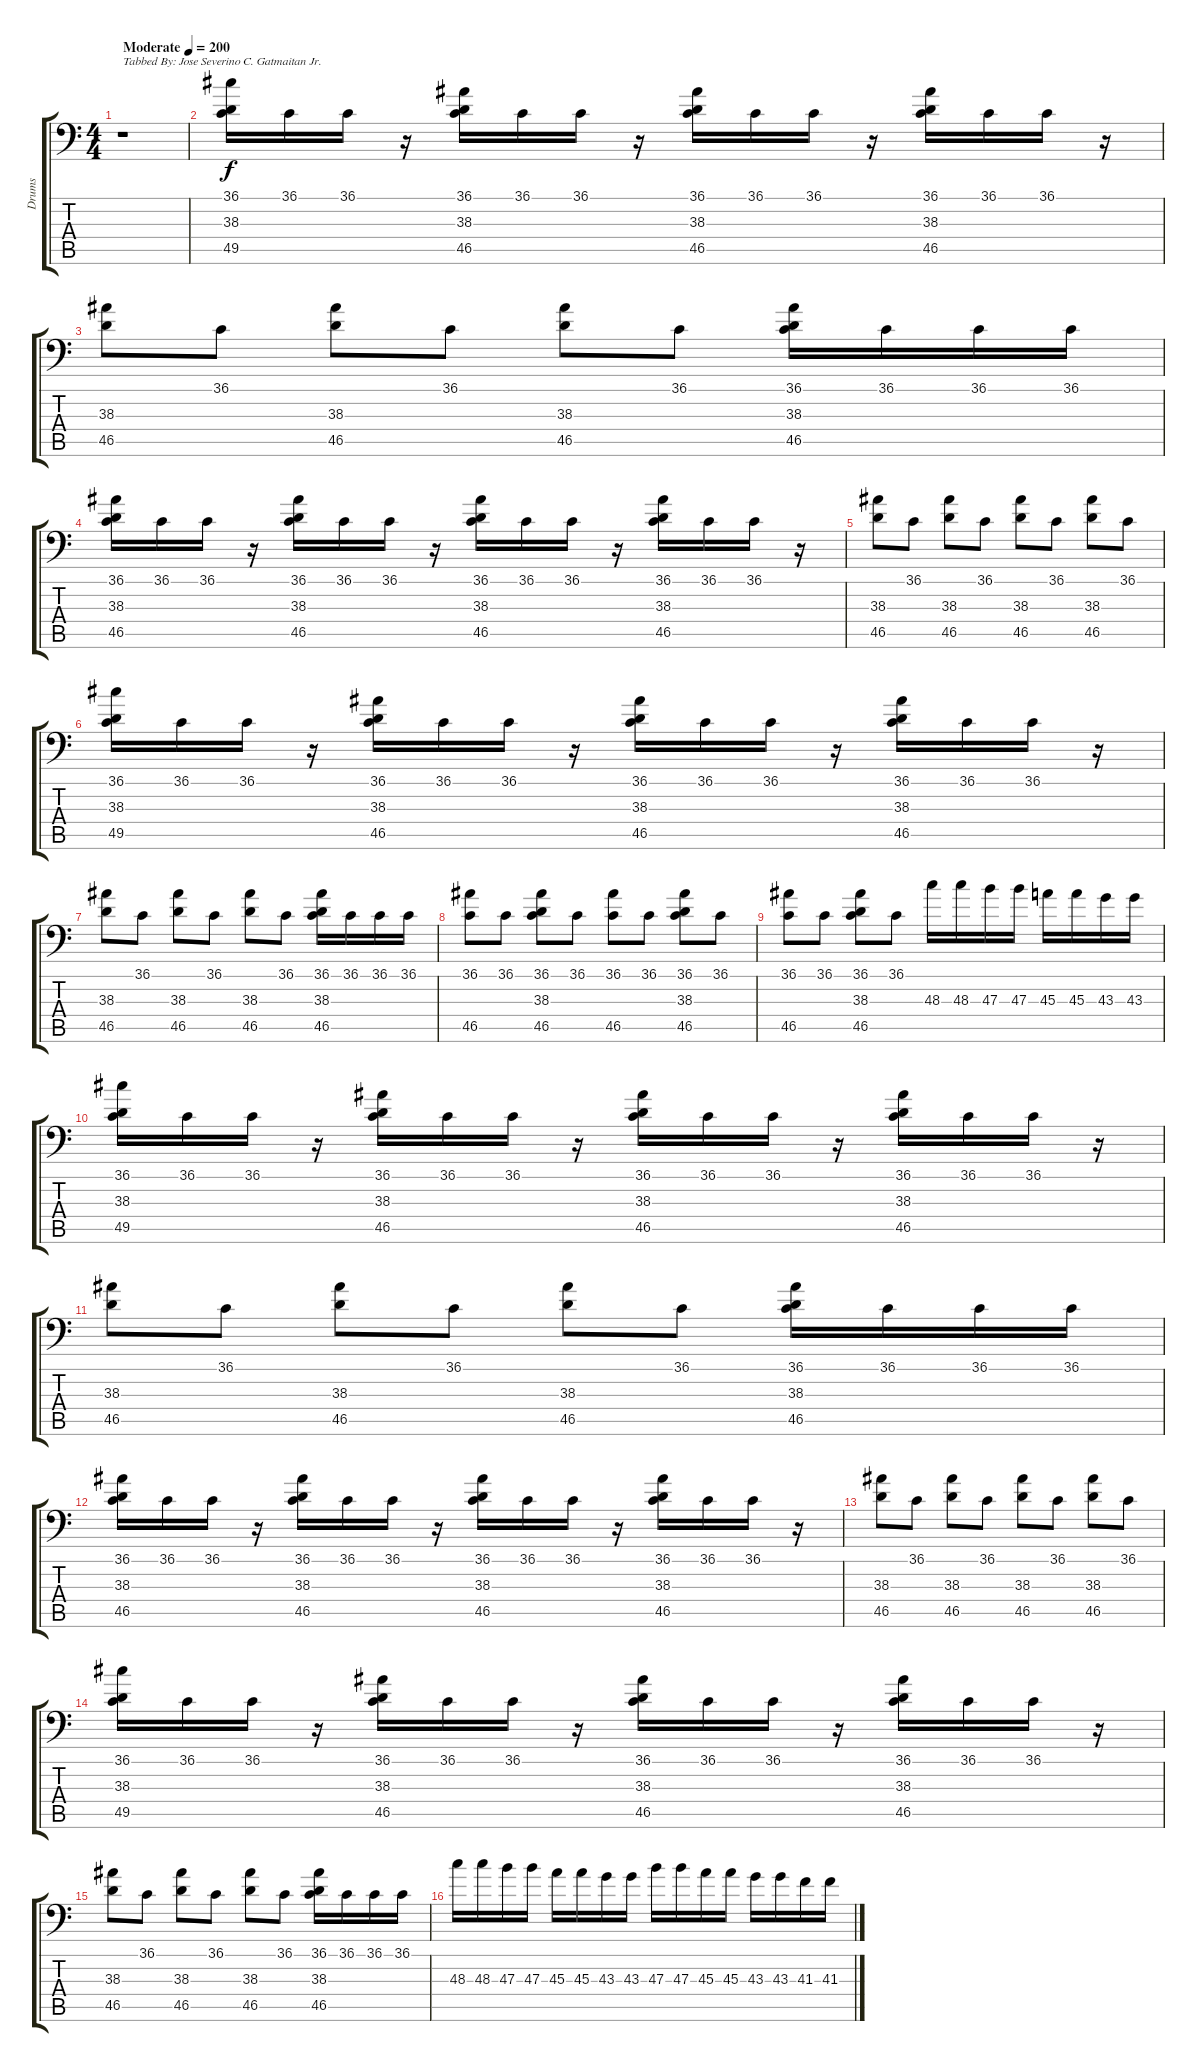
\track ("Drums" "Drums") {instrument acousticgrandpiano}
\staff {score tabs}
\tuning (C-1 C-1 C-1 C-1 C-1 C-1) {hide}
\ts (4 4)
\tempo (200 "Moderate")
\clef f4
\ks c
r.1{txt "Tabbed By: Jose Severino C. Gatmaitan Jr." dy f instrument acousticgrandpiano} |
(36.1 38.3 49.5).16 36.1.16 36.1.16 r.16 (36.1 38.3 46.5).16 36.1.16 36.1.16 r.16 (36.1 38.3 46.5).16 36.1.16 36.1.16 r.16 (36.1 38.3 46.5).16 36.1.16 36.1.16 r.16 |
(38.3 46.5).8 36.1.8 (38.3 46.5).8 36.1.8 (38.3 46.5).8 36.1.8 (36.1 38.3 46.5).16 36.1.16 36.1.16 36.1.16 |
(36.1 38.3 46.5).16 36.1.16 36.1.16 r.16 (36.1 38.3 46.5).16 36.1.16 36.1.16 r.16 (36.1 38.3 46.5).16 36.1.16 36.1.16 r.16 (36.1 38.3 46.5).16 36.1.16 36.1.16 r.16 |
(38.3 46.5).8 36.1.8 (38.3 46.5).8 36.1.8 (38.3 46.5).8 36.1.8 (38.3 46.5).8 36.1.8 |
(36.1 38.3 49.5).16 36.1.16 36.1.16 r.16 (36.1 38.3 46.5).16 36.1.16 36.1.16 r.16 (36.1 38.3 46.5).16 36.1.16 36.1.16 r.16 (36.1 38.3 46.5).16 36.1.16 36.1.16 r.16 |
(38.3 46.5).8 36.1.8 (38.3 46.5).8 36.1.8 (38.3 46.5).8 36.1.8 (36.1 38.3 46.5).16 36.1.16 36.1.16 36.1.16 |
(36.1 46.5).8 36.1.8 (36.1 38.3 46.5).8 36.1.8 (36.1 46.5).8 36.1.8 (36.1 38.3 46.5).8 36.1.8 |
(36.1 46.5).8 36.1.8 (36.1 38.3 46.5).8 36.1.8 48.3.16 48.3.16 47.3.16 47.3.16 45.3.16 45.3.16 43.3.16 43.3.16 |
(36.1 38.3 49.5).16 36.1.16 36.1.16 r.16 (36.1 38.3 46.5).16 36.1.16 36.1.16 r.16 (36.1 38.3 46.5).16 36.1.16 36.1.16 r.16 (36.1 38.3 46.5).16 36.1.16 36.1.16 r.16 |
(38.3 46.5).8 36.1.8 (38.3 46.5).8 36.1.8 (38.3 46.5).8 36.1.8 (36.1 38.3 46.5).16 36.1.16 36.1.16 36.1.16 |
(36.1 38.3 46.5).16 36.1.16 36.1.16 r.16 (36.1 38.3 46.5).16 36.1.16 36.1.16 r.16 (36.1 38.3 46.5).16 36.1.16 36.1.16 r.16 (36.1 38.3 46.5).16 36.1.16 36.1.16 r.16 |
(38.3 46.5).8 36.1.8 (38.3 46.5).8 36.1.8 (38.3 46.5).8 36.1.8 (38.3 46.5).8 36.1.8 |
(36.1 38.3 49.5).16 36.1.16 36.1.16 r.16 (36.1 38.3 46.5).16 36.1.16 36.1.16 r.16 (36.1 38.3 46.5).16 36.1.16 36.1.16 r.16 (36.1 38.3 46.5).16 36.1.16 36.1.16 r.16 |
(38.3 46.5).8 36.1.8 (38.3 46.5).8 36.1.8 (38.3 46.5).8 36.1.8 (36.1 38.3 46.5).16 36.1.16 36.1.16 36.1.16 |
48.3.16 48.3.16 47.3.16 47.3.16 45.3.16 45.3.16 43.3.16 43.3.16 47.3.16 47.3.16 45.3.16 45.3.16 43.3.16 43.3.16 41.3.16 41.3.16
